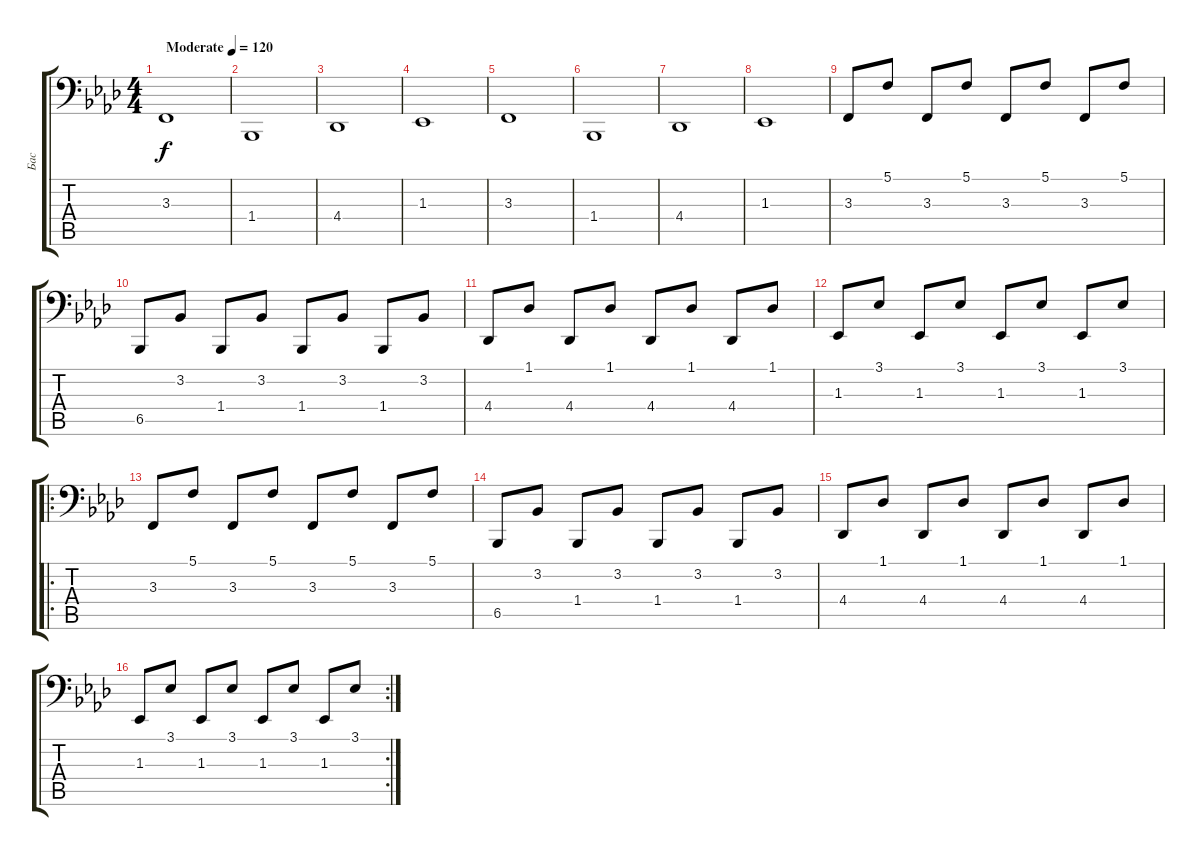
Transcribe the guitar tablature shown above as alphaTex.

\track ("Бас" "Бас") {instrument acousticgrandpiano}
\staff {score tabs}
\tuning (C3 G2 D2 A1 E1 B0) {hide}
\ts (4 4)
\tempo (120 "Moderate")
\clef f4
\ks ab
3.3.1{dy f instrument acousticgrandpiano} |
1.4.1 |
4.4.1 |
1.3.1 |
3.3.1 |
1.4.1 |
4.4.1 |
1.3.1 |
3.3.8 5.1.8 3.3.8 5.1.8 3.3.8 5.1.8 3.3.8 5.1.8 |
6.5.8 3.2.8 1.4.8 3.2.8 1.4.8 3.2.8 1.4.8 3.2.8 |
4.4.8 1.1.8 4.4.8 1.1.8 4.4.8 1.1.8 4.4.8 1.1.8 |
1.3.8 3.1.8 1.3.8 3.1.8 1.3.8 3.1.8 1.3.8 3.1.8 |
\ro
3.3.8 5.1.8 3.3.8 5.1.8 3.3.8 5.1.8 3.3.8 5.1.8 |
6.5.8 3.2.8 1.4.8 3.2.8 1.4.8 3.2.8 1.4.8 3.2.8 |
4.4.8 1.1.8 4.4.8 1.1.8 4.4.8 1.1.8 4.4.8 1.1.8 |
\rc 2
1.3.8 3.1.8 1.3.8 3.1.8 1.3.8 3.1.8 1.3.8 3.1.8
